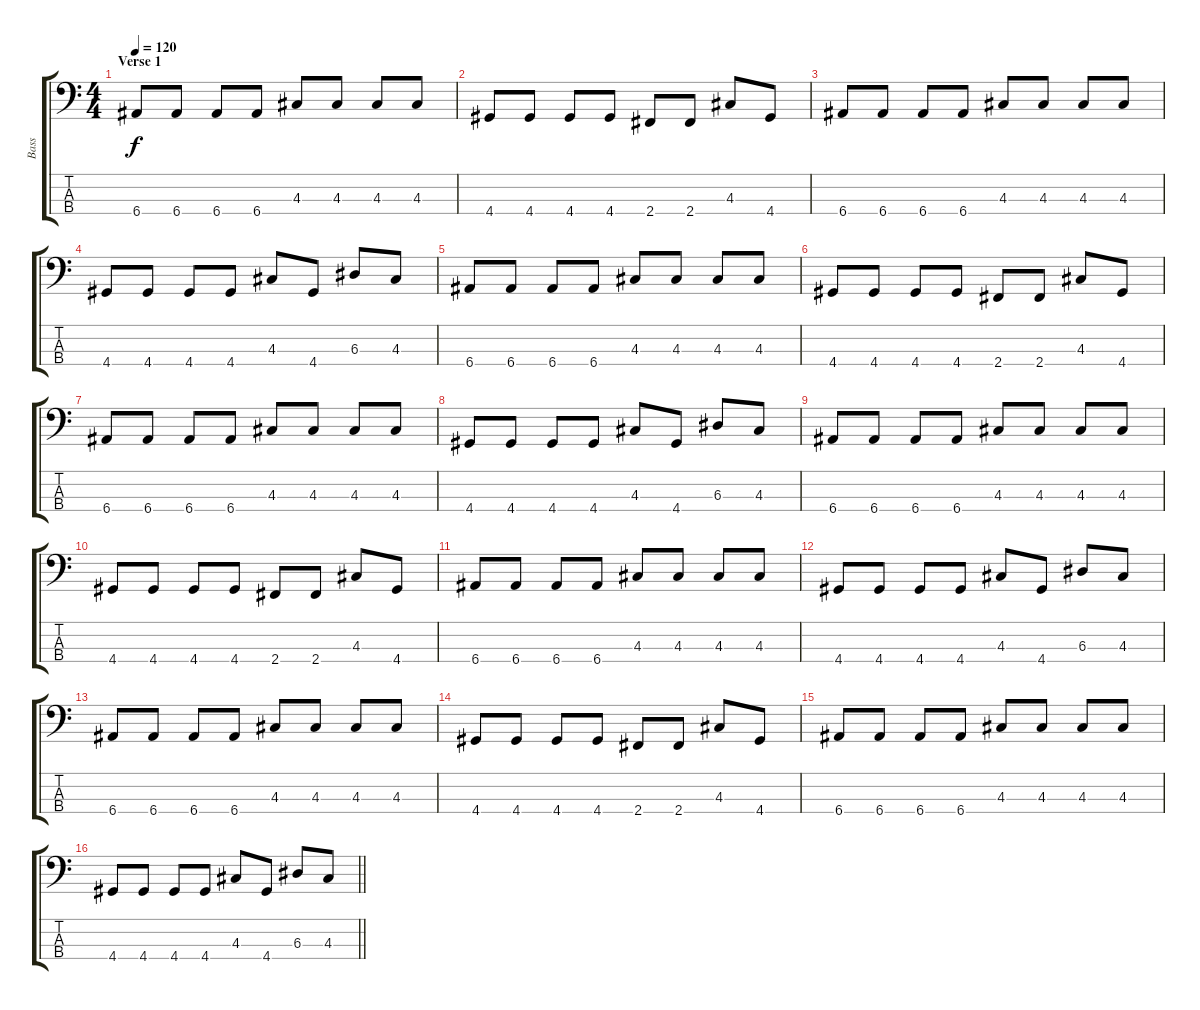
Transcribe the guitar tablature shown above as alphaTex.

\track ("Bass" "Bass") {instrument electricbassfinger}
\staff {score tabs}
\tuning (G2 D2 A1 E1) {hide}
\ts (4 4)
\section ("" "Verse 1")
\tempo 120
\clef f4
\ks c
6.4.8{dy f} 6.4.8 6.4.8 6.4.8 4.3.8 4.3.8 4.3.8 4.3.8 |
4.4.8 4.4.8 4.4.8 4.4.8 2.4.8 2.4.8 4.3.8 4.4.8 |
6.4.8 6.4.8 6.4.8 6.4.8 4.3.8 4.3.8 4.3.8 4.3.8 |
4.4.8 4.4.8 4.4.8 4.4.8 4.3.8 4.4.8 6.3.8 4.3.8 |
6.4.8 6.4.8 6.4.8 6.4.8 4.3.8 4.3.8 4.3.8 4.3.8 |
4.4.8 4.4.8 4.4.8 4.4.8 2.4.8 2.4.8 4.3.8 4.4.8 |
6.4.8 6.4.8 6.4.8 6.4.8 4.3.8 4.3.8 4.3.8 4.3.8 |
4.4.8 4.4.8 4.4.8 4.4.8 4.3.8 4.4.8 6.3.8 4.3.8 |
6.4.8 6.4.8 6.4.8 6.4.8 4.3.8 4.3.8 4.3.8 4.3.8 |
4.4.8 4.4.8 4.4.8 4.4.8 2.4.8 2.4.8 4.3.8 4.4.8 |
6.4.8 6.4.8 6.4.8 6.4.8 4.3.8 4.3.8 4.3.8 4.3.8 |
4.4.8 4.4.8 4.4.8 4.4.8 4.3.8 4.4.8 6.3.8 4.3.8 |
6.4.8 6.4.8 6.4.8 6.4.8 4.3.8 4.3.8 4.3.8 4.3.8 |
4.4.8 4.4.8 4.4.8 4.4.8 2.4.8 2.4.8 4.3.8 4.4.8 |
6.4.8 6.4.8 6.4.8 6.4.8 4.3.8 4.3.8 4.3.8 4.3.8 |
\barLineRight lightlight
4.4.8 4.4.8 4.4.8 4.4.8 4.3.8 4.4.8 6.3.8 4.3.8
